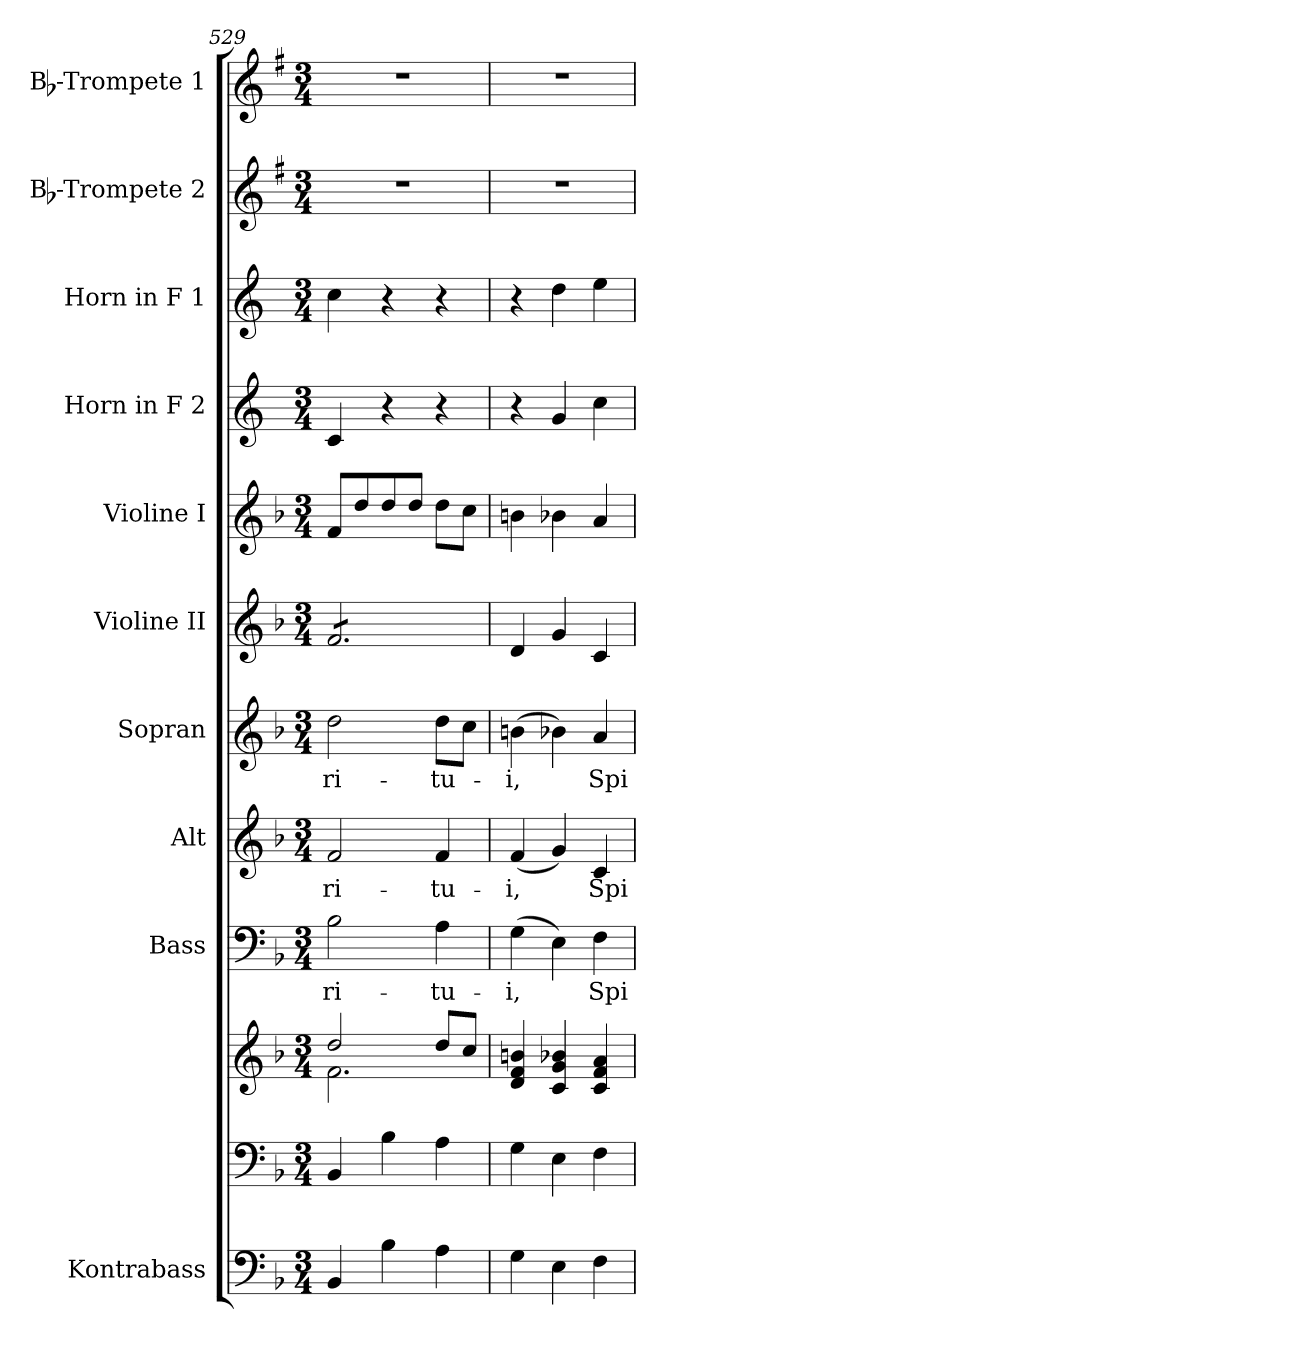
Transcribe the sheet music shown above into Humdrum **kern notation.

**kern	**kern	**kern	**kern	**text	**kern	**text	**kern	**text	**kern	**kern	**kern	**kern	**kern	**kern
*part11	*part10	*part10	*part9	*part9	*part8	*part8	*part7	*part7	*part6	*part5	*part4	*part3	*part2	*part1
*staff12	*staff11	*staff10	*staff9	*staff9	*staff8	*staff8	*staff7	*staff7	*staff6	*staff5	*staff4	*staff3	*staff2	*staff1
*I"Kontrabass	*	*	*I"Bass	*	*I"Alt	*	*I"Sopran	*	*I"Violine II	*I"Violine I	*I"Horn in F 2	*I"Horn in F 1	*I"Bb-Trompete 2	*I"Bb-Trompete 1
*I'Kb.	*	*	*I'B.	*	*I'A.	*	*I'S.	*	*I'Vl. II	*I'Vl. I	*	*	*I'Bb Trp. 2	*I'Bb Trp. 1
*clefF4	*clefF4	*clefG2	*clefF4	*	*clefG2	*	*clefG2	*	*clefG2	*clefG2	*clefG2	*clefG2	*clefG2	*clefG2
*ITrd7c12	*	*	*	*	*	*	*	*	*	*	*ITrd4c7	*ITrd4c7	*ITrd1c2	*ITrd1c2
*k[b-]	*k[b-]	*k[b-]	*k[b-]	*	*k[b-]	*	*k[b-]	*	*k[b-]	*k[b-]	*k[b-]	*k[b-]	*k[b-]	*k[b-]
*F:	*F:	*F:	*F:	*	*F:	*	*F:	*	*F:	*F:	*F:	*F:	*F:	*F:
*M3/4	*M3/4	*M3/4	*M3/4	*	*M3/4	*	*M3/4	*	*M3/4	*M3/4	*M3/4	*M3/4	*M3/4	*M3/4
=529	=529	=529	=529	=529	=529	=529	=529	=529	=529	=529	=529	=529	=529	=529
*	*	*^	*	*	*	*	*	*	*	*	*	*	*	*
!	!	!	!	!	!LO:LY:b	!	!LO:LY:b	!	!LO:LY:b	!	!	!	!	!	!
*	*	*	*	*	*	*	*	*	*	*tremolo	*	*	*	*	*
4BBB-/	4BB-/	2dd/	2.f\	2B-\	-ri-	2f/	-ri-	2dd\	-ri-	8f/L	8f/L	4F/	4f\	2.r	2.r
.	.	.	.	.	.	.	.	.	.	8f/	8dd/	.	.	.	.
4BB-\	4B-\	.	.	.	.	.	.	.	.	8f/	8dd/	4r	4r	.	.
.	.	.	.	.	.	.	.	.	.	8f/	8dd/J	.	.	.	.
!	!	!	!	!	!LO:LY:b	!	!LO:LY:b	!	!LO:LY:b	!	!	!	!	!	!
4AA\	4A\	8dd/L	.	4A\	-tu-	4f/	-tu-	8dd\L	-tu-	8f/	8dd\L	4r	4r	.	.
.	.	8cc/J	.	.	.	.	.	8cc\J	.	8f/J	8cc\J	.	.	.	.
*	*	*	*	*	*	*	*	*	*	*Xtremolo	*	*	*	*	*
*	*	*v	*v	*	*	*	*	*	*	*	*	*	*	*	*
=530	=530	=530	=530	=530	=530	=530	=530	=530	=530	=530	=530	=530	=530	=530
!	!	!	!	!LO:LY:b	!	!LO:LY:b	!	!LO:LY:b	!	!	!	!	!	!
4GG\	4G\	4d/ 4f/ 4bn/	(>4G\	-i,	(<4f/	-i,	(>4bn\	-i,	4d/	4bn\	4r	4r	2.r	2.r
4EE\	4E\	4c/ 4g/ 4b-X/	4E\)	.	4g/)	.	4b-X\)	.	4g/	4b-X\	4c/	4g\	.	.
!	!	!	!	!LO:LY:b	!	!LO:LY:b	!	!LO:LY:b	!	!	!	!	!	!
4FF\	4F\	4c/ 4f/ 4a/	4F\	Spi-	4c/	Spi-	4a/	Spi-	4c/	4a/	4f\	4a\	.	.
=	=	=	=	=	=	=	=	=	=	=	=	=	=	=
*-	*-	*-	*-	*-	*-	*-	*-	*-	*-	*-	*-	*-	*-	*-
